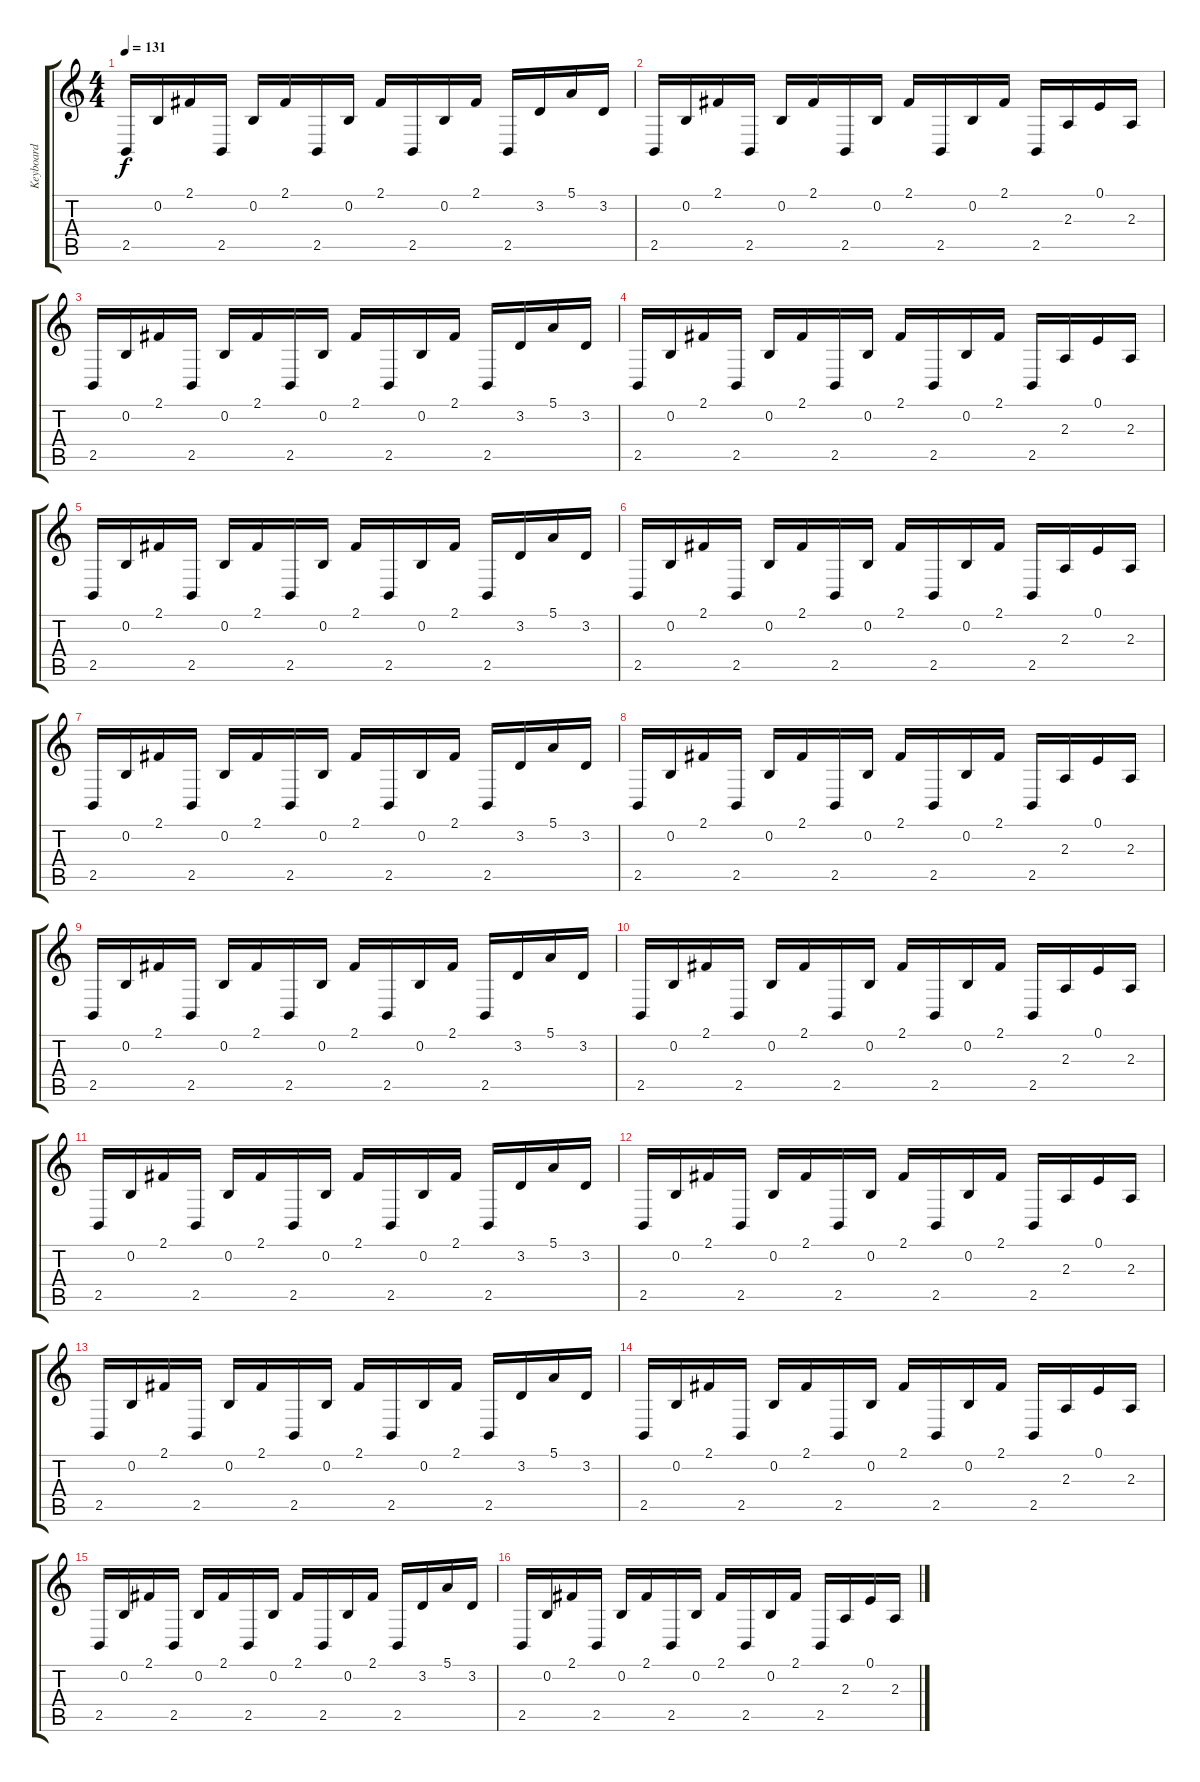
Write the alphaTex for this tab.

\track ("Keyboard" "Keyboard") {instrument lead2sawtooth}
\staff {score tabs}
\tuning (E4 B3 G3 D3 A2 E2) {hide}
\ts (4 4)
\tempo 131
\clef g2
\ks c
2.5.16{dy f} 0.2.16 2.1.16 2.5.16 0.2.16 2.1.16 2.5.16 0.2.16 2.1.16 2.5.16 0.2.16 2.1.16 2.5.16 3.2.16 5.1.16 3.2.16 |
2.5.16 0.2.16 2.1.16 2.5.16 0.2.16 2.1.16 2.5.16 0.2.16 2.1.16 2.5.16 0.2.16 2.1.16 2.5.16 2.3.16 0.1.16 2.3.16 |
2.5.16 0.2.16 2.1.16 2.5.16 0.2.16 2.1.16 2.5.16 0.2.16 2.1.16 2.5.16 0.2.16 2.1.16 2.5.16 3.2.16 5.1.16 3.2.16 |
2.5.16 0.2.16 2.1.16 2.5.16 0.2.16 2.1.16 2.5.16 0.2.16 2.1.16 2.5.16 0.2.16 2.1.16 2.5.16 2.3.16 0.1.16 2.3.16 |
2.5.16 0.2.16 2.1.16 2.5.16 0.2.16 2.1.16 2.5.16 0.2.16 2.1.16 2.5.16 0.2.16 2.1.16 2.5.16 3.2.16 5.1.16 3.2.16 |
2.5.16 0.2.16 2.1.16 2.5.16 0.2.16 2.1.16 2.5.16 0.2.16 2.1.16 2.5.16 0.2.16 2.1.16 2.5.16 2.3.16 0.1.16 2.3.16 |
2.5.16 0.2.16 2.1.16 2.5.16 0.2.16 2.1.16 2.5.16 0.2.16 2.1.16 2.5.16 0.2.16 2.1.16 2.5.16 3.2.16 5.1.16 3.2.16 |
2.5.16 0.2.16 2.1.16 2.5.16 0.2.16 2.1.16 2.5.16 0.2.16 2.1.16 2.5.16 0.2.16 2.1.16 2.5.16 2.3.16 0.1.16 2.3.16 |
2.5.16 0.2.16 2.1.16 2.5.16 0.2.16 2.1.16 2.5.16 0.2.16 2.1.16 2.5.16 0.2.16 2.1.16 2.5.16 3.2.16 5.1.16 3.2.16 |
2.5.16 0.2.16 2.1.16 2.5.16 0.2.16 2.1.16 2.5.16 0.2.16 2.1.16 2.5.16 0.2.16 2.1.16 2.5.16 2.3.16 0.1.16 2.3.16 |
2.5.16 0.2.16 2.1.16 2.5.16 0.2.16 2.1.16 2.5.16 0.2.16 2.1.16 2.5.16 0.2.16 2.1.16 2.5.16 3.2.16 5.1.16 3.2.16 |
2.5.16 0.2.16 2.1.16 2.5.16 0.2.16 2.1.16 2.5.16 0.2.16 2.1.16 2.5.16 0.2.16 2.1.16 2.5.16 2.3.16 0.1.16 2.3.16 |
2.5.16 0.2.16 2.1.16 2.5.16 0.2.16 2.1.16 2.5.16 0.2.16 2.1.16 2.5.16 0.2.16 2.1.16 2.5.16 3.2.16 5.1.16 3.2.16 |
2.5.16 0.2.16 2.1.16 2.5.16 0.2.16 2.1.16 2.5.16 0.2.16 2.1.16 2.5.16 0.2.16 2.1.16 2.5.16 2.3.16 0.1.16 2.3.16 |
2.5.16 0.2.16 2.1.16 2.5.16 0.2.16 2.1.16 2.5.16 0.2.16 2.1.16 2.5.16 0.2.16 2.1.16 2.5.16 3.2.16 5.1.16 3.2.16 |
2.5.16 0.2.16 2.1.16 2.5.16 0.2.16 2.1.16 2.5.16 0.2.16 2.1.16 2.5.16 0.2.16 2.1.16 2.5.16 2.3.16 0.1.16 2.3.16
